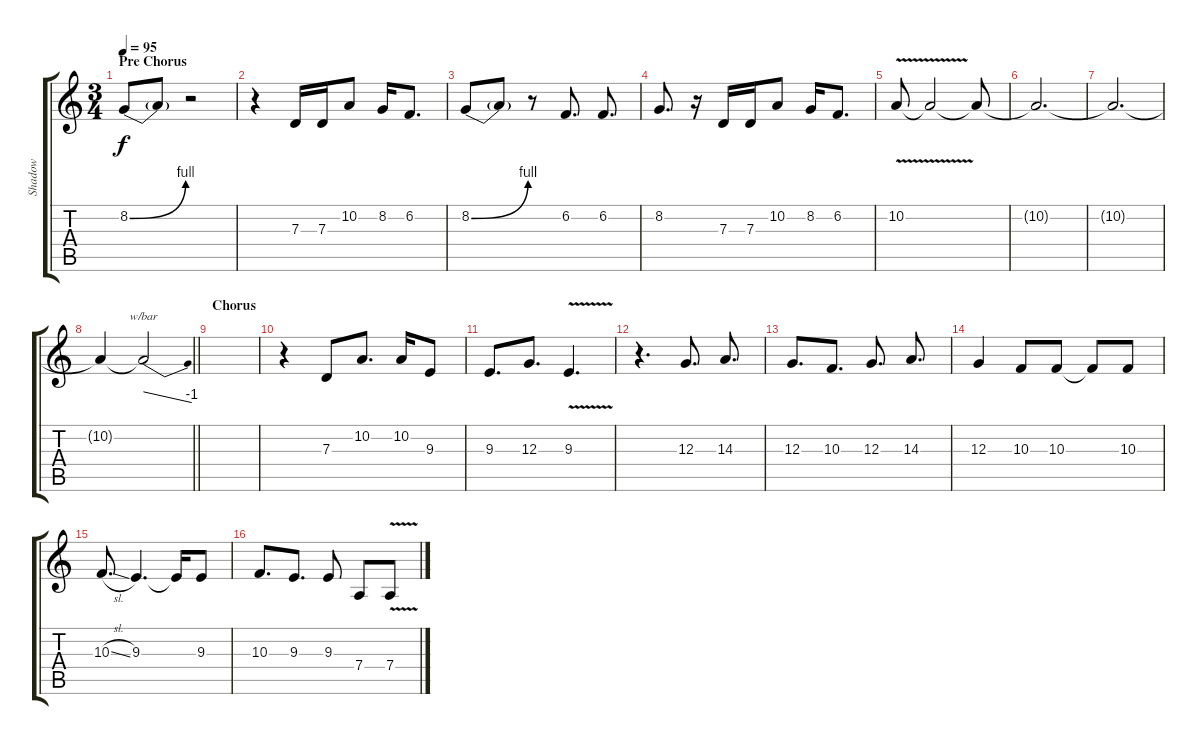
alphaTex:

\track ("Shadow" "Shadow") {instrument clarinet}
\staff {score tabs}
\tuning (E4 B3 G3 D3 A2 D2) {hide}
\ts (3 4)
\section ("" "Pre Chorus")
\tempo 95
\clef g2
\ks c
8.2{be (bend 0 0 60 4)}.8{dy f} 8.2{t}.8 r.2 |
r.4 7.3.16 7.3.16 10.2.8 8.2.16 6.2.8{d} |
8.2{be (bend 0 0 60 4)}.8 8.2{t}.8 r.8 6.2.8{d} 6.2.8{d} |
8.2.8{d} r.16 7.3.16 7.3.16 10.2.8 8.2.16 6.2.8{d} |
10.2{v}.8 10.2{t}.2 10.2{t}.8 |
10.2{t}.2{d} |
10.2{t}.2{d} |
\barLineRight lightlight
10.2{t}.4 10.2{t}.2{tbe (dive default 0 0 60 -4)} |
\section ("" "Chorus")
|
r.4 7.3.8 10.2.8{d} 10.2.16 9.3.8 |
9.3.8{d} 12.3.8{d} 9.3{v}.4{d} |
r.4{d} 12.3.8{d} 14.3.8{d} |
12.3.8{d} 10.3.8{d} 12.3.8{d} 14.3.8{d} |
12.3.4 10.3.8 10.3.8 10.3{t}.8 10.3.8 |
10.3{sl}.8{d} 9.3.4{d} 9.3{t}.16 9.3.8 |
10.3.8{d} 9.3.8{d} 9.3.8 7.4.8 7.4{v}.8
